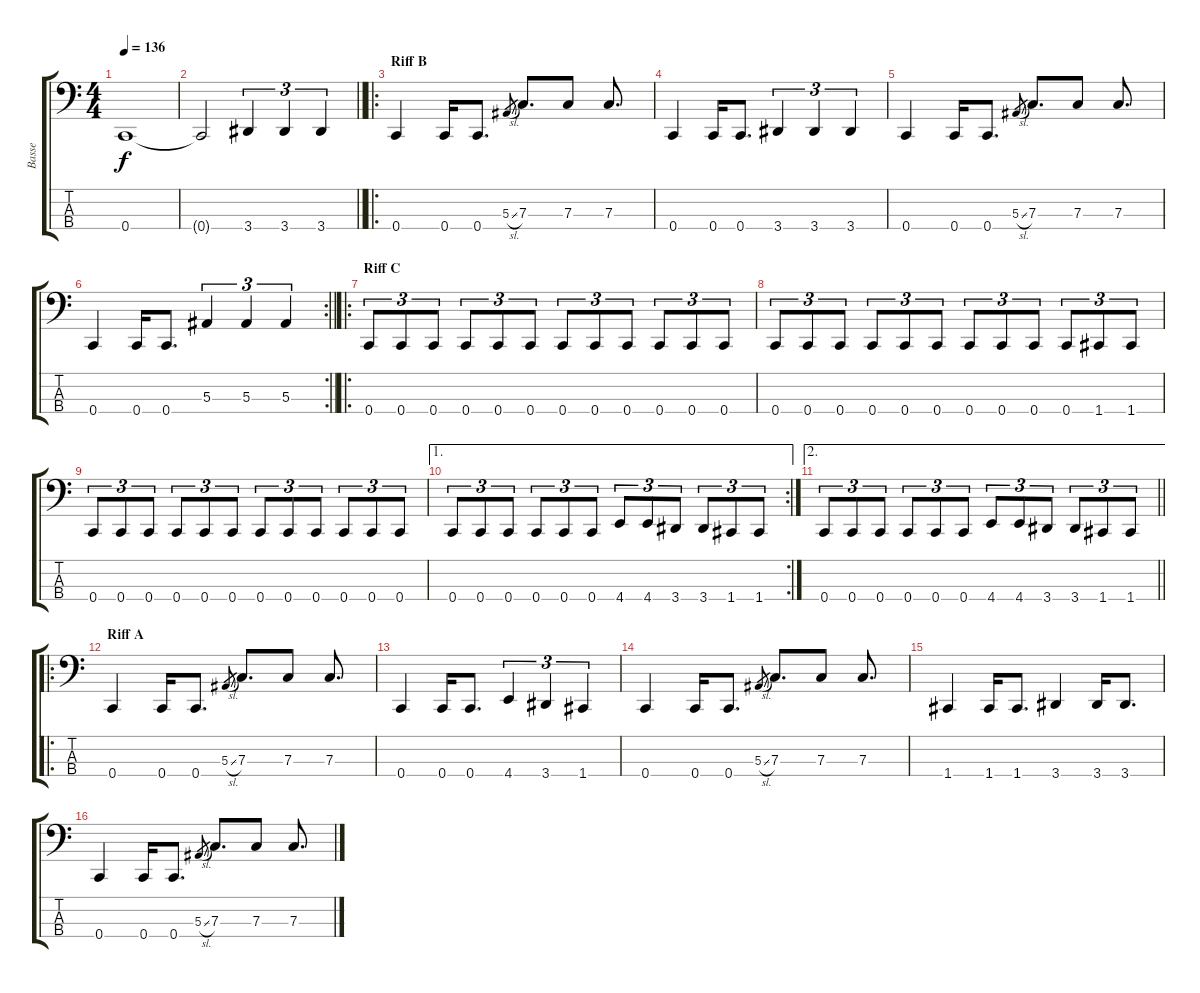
\track ("Basse" "Basse") {instrument electricbassfinger}
\staff {score tabs}
\tuning (Eb2 Bb1 F1 C1) {hide}
\ts (4 4)
\tempo 136
\clef f4
\ks c
0.4.1{dy f} |
\barLineRight lightlight
0.4{t}.2 3.4.4{tu (3 2)} 3.4.4{tu (3 2)} 3.4.4{tu (3 2)} |
\ro
\section ("" "Riff B")
0.4.4 0.4.16 0.4.8{d} 5.3{sl}.8{gr} 7.3.8{d} 7.3.8 7.3.8{d} |
0.4.4 0.4.16 0.4.8{d} 3.4.4{tu (3 2)} 3.4.4{tu (3 2)} 3.4.4{tu (3 2)} |
0.4.4 0.4.16 0.4.8{d} 5.3{sl}.8{gr} 7.3.8{d} 7.3.8 7.3.8{d} |
\rc 2
\barLineRight lightlight
0.4.4 0.4.16 0.4.8{d} 5.3.4{tu (3 2)} 5.3.4{tu (3 2)} 5.3.4{tu (3 2)} |
\ro
\section ("" "Riff C")
0.4.8{tu (3 2)} 0.4.8{tu (3 2)} 0.4.8{tu (3 2)} 0.4.8{tu (3 2)} 0.4.8{tu (3 2)} 0.4.8{tu (3 2)} 0.4.8{tu (3 2)} 0.4.8{tu (3 2)} 0.4.8{tu (3 2)} 0.4.8{tu (3 2)} 0.4.8{tu (3 2)} 0.4.8{tu (3 2)} |
0.4.8{tu (3 2)} 0.4.8{tu (3 2)} 0.4.8{tu (3 2)} 0.4.8{tu (3 2)} 0.4.8{tu (3 2)} 0.4.8{tu (3 2)} 0.4.8{tu (3 2)} 0.4.8{tu (3 2)} 0.4.8{tu (3 2)} 0.4.8{tu (3 2)} 1.4.8{tu (3 2)} 1.4.8{tu (3 2)} |
0.4.8{tu (3 2)} 0.4.8{tu (3 2)} 0.4.8{tu (3 2)} 0.4.8{tu (3 2)} 0.4.8{tu (3 2)} 0.4.8{tu (3 2)} 0.4.8{tu (3 2)} 0.4.8{tu (3 2)} 0.4.8{tu (3 2)} 0.4.8{tu (3 2)} 0.4.8{tu (3 2)} 0.4.8{tu (3 2)} |
\ae 1
\rc 2
0.4.8{tu (3 2)} 0.4.8{tu (3 2)} 0.4.8{tu (3 2)} 0.4.8{tu (3 2)} 0.4.8{tu (3 2)} 0.4.8{tu (3 2)} 4.4.8{tu (3 2)} 4.4.8{tu (3 2)} 3.4.8{tu (3 2)} 3.4.8{tu (3 2)} 1.4.8{tu (3 2)} 1.4.8{tu (3 2)} |
\ae 2
\barLineRight lightlight
0.4.8{tu (3 2)} 0.4.8{tu (3 2)} 0.4.8{tu (3 2)} 0.4.8{tu (3 2)} 0.4.8{tu (3 2)} 0.4.8{tu (3 2)} 4.4.8{tu (3 2)} 4.4.8{tu (3 2)} 3.4.8{tu (3 2)} 3.4.8{tu (3 2)} 1.4.8{tu (3 2)} 1.4.8{tu (3 2)} |
\ro
\section ("" "Riff A")
0.4.4 0.4.16 0.4.8{d} 5.3{sl}.8{gr} 7.3.8{d} 7.3.8 7.3.8{d} |
0.4.4 0.4.16 0.4.8{d} 4.4.4{tu (3 2)} 3.4.4{tu (3 2)} 1.4.4{tu (3 2)} |
0.4.4 0.4.16 0.4.8{d} 5.3{sl}.8{gr} 7.3.8{d} 7.3.8 7.3.8{d} |
1.4.4 1.4.16 1.4.8{d} 3.4.4 3.4.16 3.4.8{d} |
0.4.4 0.4.16 0.4.8{d} 5.3{sl}.8{gr} 7.3.8{d} 7.3.8 7.3.8{d}
